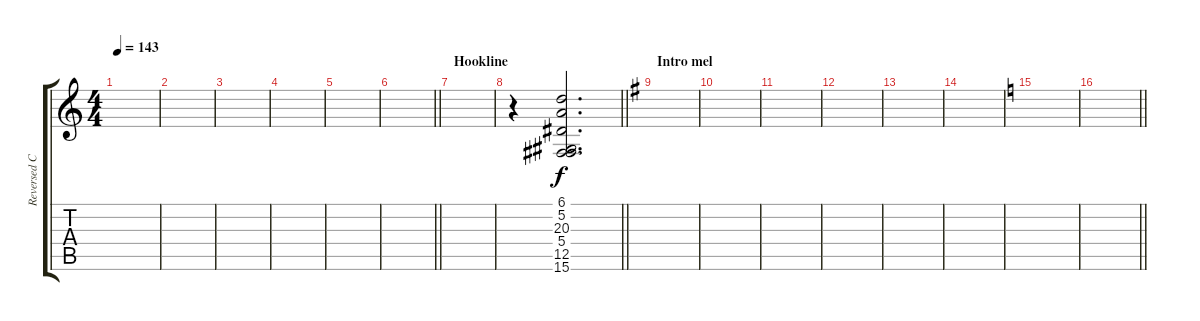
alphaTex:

\track ("Reversed Cymbals" "Reversed C") {instrument reversecymbal}
\staff {score tabs}
\tuning (Eb4 Bb3 Gb3 Db3 Ab2 Eb2) {hide}
\ts (4 4)
\tempo 143
\clef g2
\ks c
|
|
|
|
|
\barLineRight lightlight
|
\section ("" "Hookline")
|
\barLineRight lightlight
r.4 (6.1 5.2 20.3 5.4 12.5 15.6).2{d} |
\section ("" "Intro mel")
\ks g
|
|
|
|
|
|
\ks c
|
\barLineRight lightlight
